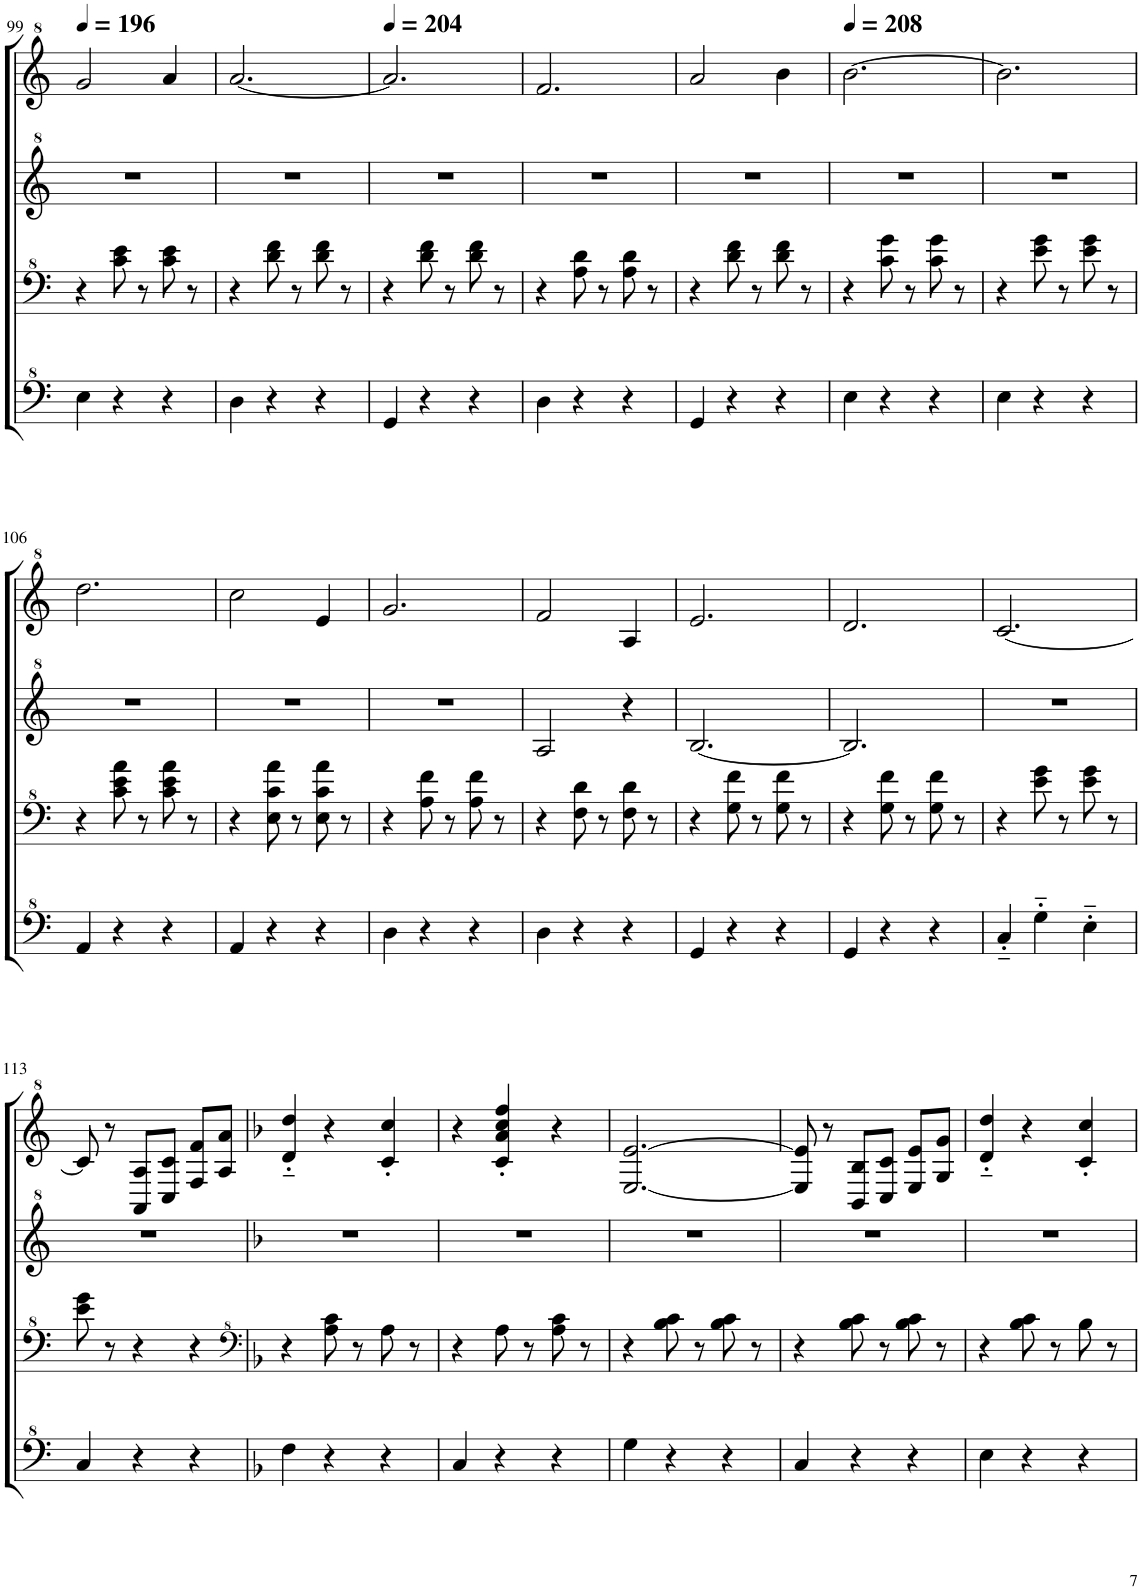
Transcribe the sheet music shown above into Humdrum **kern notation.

**kern	**kern	**kern	**kern
*part1	*part1	*part1	*part1
*staff4	*staff3	*staff2	*staff1
*I"Model III	*	*	*
!!LO:PB:g=z
*clefF^4	*clefF^4	*clefG^2	*clefG^2
*k[]	*k[]	*k[]	*k[]
*M3/4	*M3/4	*M3/4	*M3/4
*MM196	*MM196	*MM196	*MM196
=99	=99	=99	=99
4e\	4r	2.r	2gg/
4r	8cc\ 8ee\	.	.
.	8r	.	.
4r	8cc\ 8ee\	.	4aa/
.	8r	.	.
=100	=100	=100	=100
4d\	4r	2.r	[2.aa/
4r	8dd\ 8ff\	.	.
.	8r	.	.
4r	8dd\ 8ff\	.	.
.	8r	.	.
=101	=101	=101	=101
*	*	*	*MM204
4G/	4r	2.r	2.aa/]
4r	8dd\ 8ff\	.	.
.	8r	.	.
4r	8dd\ 8ff\	.	.
.	8r	.	.
=102	=102	=102	=102
4d\	4r	2.r	2.ff/
4r	8a\ 8dd\	.	.
.	8r	.	.
4r	8a\ 8dd\	.	.
.	8r	.	.
=103	=103	=103	=103
4G/	4r	2.r	2aa/
4r	8dd\ 8ff\	.	.
.	8r	.	.
4r	8dd\ 8ff\	.	4bb\
.	8r	.	.
=104	=104	=104	=104
*	*	*	*MM208
4e\	4r	2.r	[2.bb\
4r	8cc\ 8gg\	.	.
.	8r	.	.
4r	8cc\ 8gg\	.	.
.	8r	.	.
=105	=105	=105	=105
4e\	4r	2.r	2.bb\]
4r	8ee\ 8gg\	.	.
.	8r	.	.
4r	8ee\ 8gg\	.	.
.	8r	.	.
!!LO:LB:g=z
=106	=106	=106	=106
4A/	4r	2.r	2.ddd\
4r	8cc\ 8ee\ 8aa\	.	.
.	8r	.	.
4r	8cc\ 8ee\ 8aa\	.	.
.	8r	.	.
=107	=107	=107	=107
4A/	4r	2.r	2ccc\
4r	8e\ 8cc\ 8aa\	.	.
.	8r	.	.
4r	8e\ 8cc\ 8aa\	.	4ee/
.	8r	.	.
=108	=108	=108	=108
4d\	4r	2.r	2.gg/
4r	8a\ 8ff\	.	.
.	8r	.	.
4r	8a\ 8ff\	.	.
.	8r	.	.
=109	=109	=109	=109
4d\	4r	2a/	2ff/
4r	8f\ 8dd\	.	.
.	8r	.	.
4r	8f\ 8dd\	4r	4a/
.	8r	.	.
=110	=110	=110	=110
4G/	4r	[2.b/	2.ee/
4r	8g\ 8ff\	.	.
.	8r	.	.
4r	8g\ 8ff\	.	.
.	8r	.	.
=111	=111	=111	=111
4G/	4r	2.b/]	2.dd/
4r	8g\ 8ff\	.	.
.	8r	.	.
4r	8g\ 8ff\	.	.
.	8r	.	.
=112	=112	=112	=112
4c'~/	4r	2.r	[2.cc/
4g'~\	8ee\ 8gg\	.	.
.	8r	.	.
4e'~\	8ee\ 8gg\	.	.
.	8r	.	.
!!LO:LB:g=z
=113	=113	=113	=113
4c/	8ee\ 8gg\	2.r	8cc/]
.	8r	.	8r
4r	4r	.	8A/ 8a/L
.	.	.	8c/ 8cc/J
4r	4r	.	8f/ 8ff/L
.	.	.	8a/ 8aa/J
=114	=114	=114	=114
*	*clefF^4	*	*
*k[b-]	*k[b-]	*k[b-]	*k[b-]
4f\	4r	2.r	4dd/'~ 4ddd/'~
4r	8a\ 8cc\	.	4r
.	8r	.	.
4r	8a\	.	4cc/' 4ccc/'
.	8r	.	.
=115	=115	=115	=115
4c/	4r	2.r	4r
4r	8a\	.	4cc/' 4aa/' 4ccc/' 4fff/'
.	8r	.	.
4r	8a\ 8cc\	.	4r
.	8r	.	.
=116	=116	=116	=116
4g\	4r	2.r	[2.e/ [2.ee/
4r	8b-\ 8cc\	.	.
.	8r	.	.
4r	8b-\ 8cc\	.	.
.	8r	.	.
=117	=117	=117	=117
4c/	4r	2.r	8e/] 8ee/]
.	.	.	8r
4r	8b-\ 8cc\	.	8B-/ 8b-/L
.	8r	.	8c/ 8cc/J
4r	8b-\ 8cc\	.	8e/ 8ee/L
.	8r	.	8g/ 8gg/J
=118	=118	=118	=118
4e\	4r	2.r	4dd/'~ 4ddd/'~
4r	8b-\ 8cc\	.	4r
.	8r	.	.
4r	8b-\	.	4cc/' 4ccc/'
.	8r	.	.
=	=	=	=
*-	*-	*-	*-
